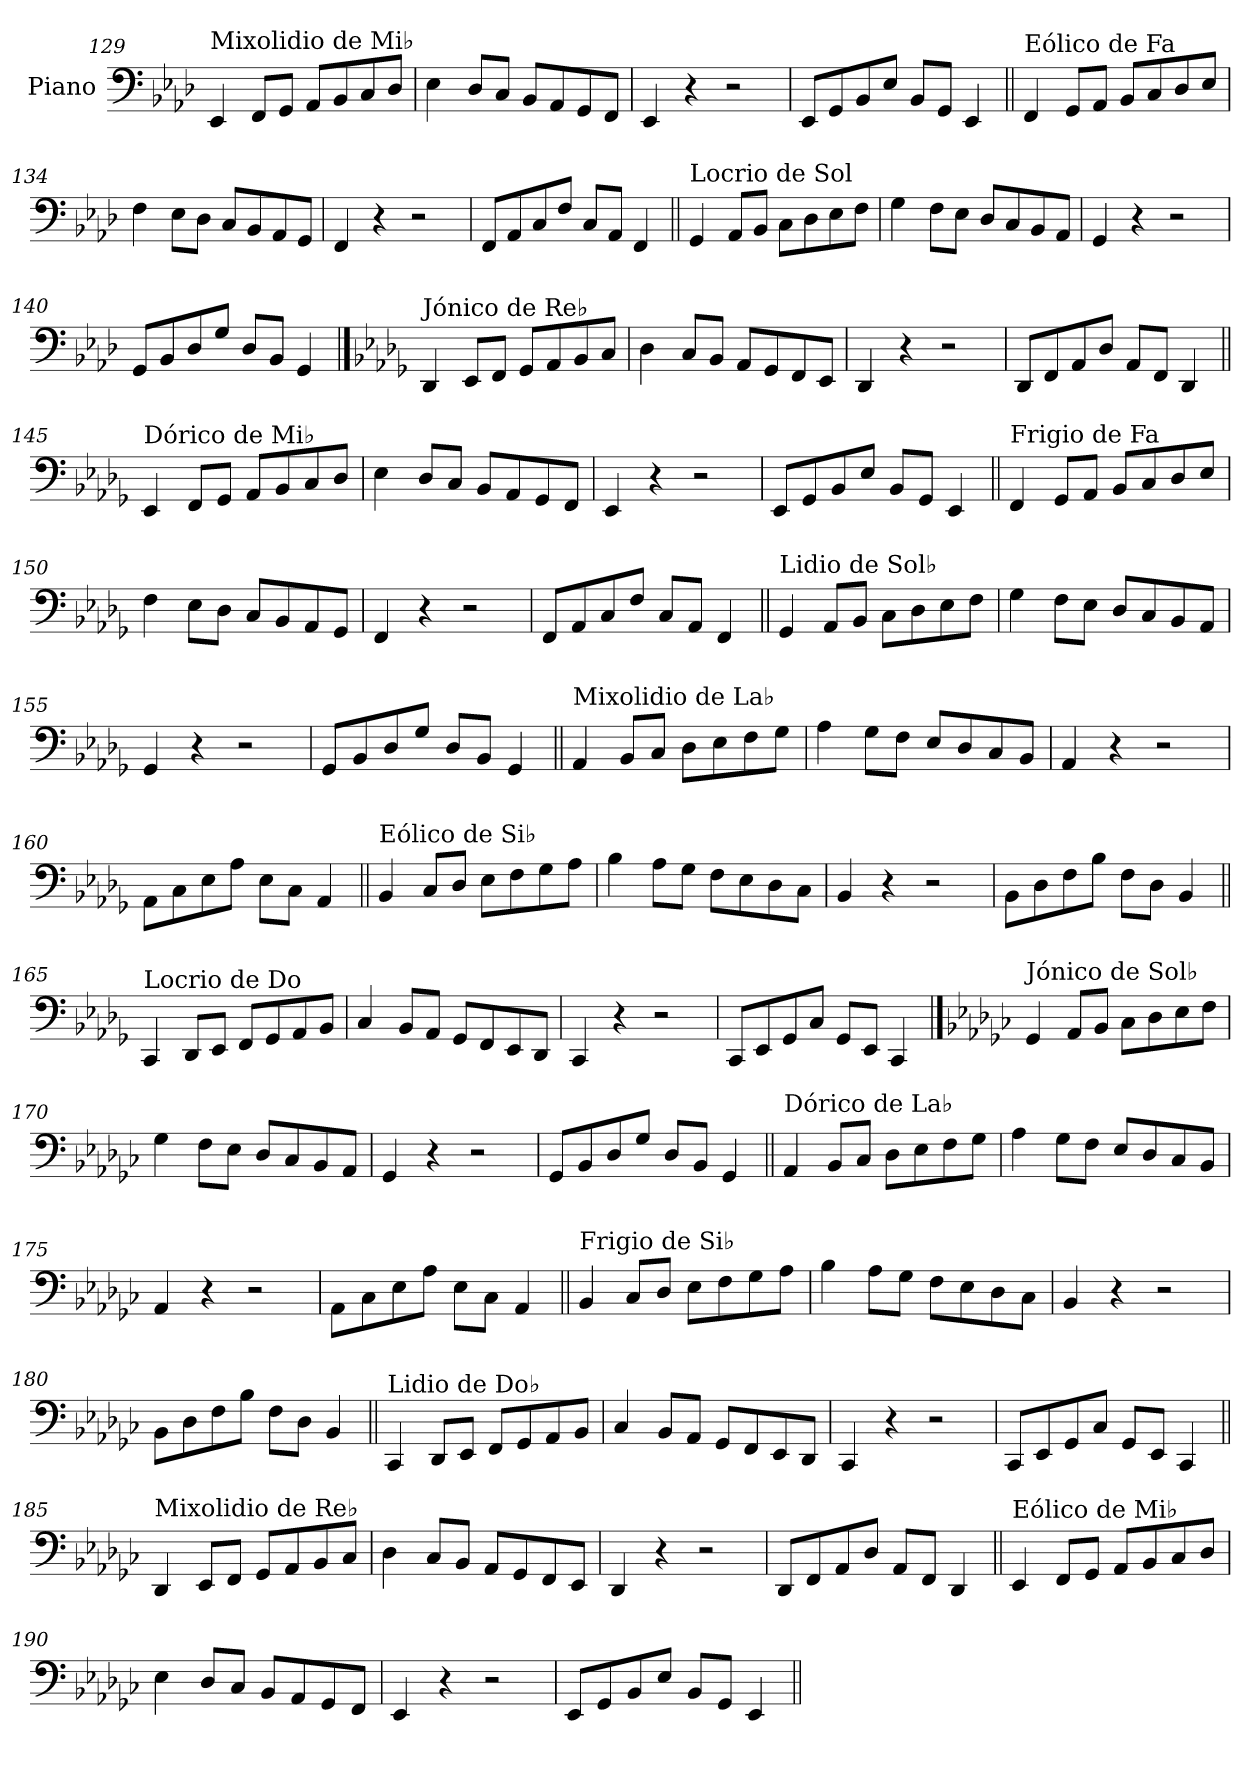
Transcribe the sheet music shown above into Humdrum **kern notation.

**kern
*part1
*staff1
*I"Piano
*I'Pno.
!!LO:LB:g=z
*clefF4
*k[b-e-a-d-]
=129
!LO:TX:a:t=Mixolidio de Mi♭
4EE-/
8FF/L
8GG/J
8AA-/L
8BB-/
8C/
8D-/J
=130
4E-\
8D-/L
8C/J
8BB-/L
8AA-/
8GG/
8FF/J
=131
4EE-/
4r
2r
=132
8EE-/L
8GG/
8BB-/
8E-/J
8BB-/L
8GG/J
4EE-/
!!LO:LB:g=z
=133||
!LO:TX:a:t=Eólico de Fa
4FF/
8GG/L
8AA-/J
8BB-/L
8C/
8D-/
8E-/J
=134
4F\
8E-\L
8D-\J
8C/L
8BB-/
8AA-/
8GG/J
=135
4FF/
4r
2r
=136
8FF/L
8AA-/
8C/
8F/J
8C/L
8AA-/J
4FF/
!!LO:LB:g=z
=137||
!LO:TX:a:t=Locrio de Sol
4GG/
8AA-/L
8BB-/J
8C\L
8D-\
8E-\
8F\J
=138
4G\
8F\L
8E-\J
8D-/L
8C/
8BB-/
8AA-/J
=139
4GG/
4r
2r
=140
8GG/L
8BB-/
8D-/
8G/J
8D-/L
8BB-/J
4GG/
!!LO:PB:g=z
==141
*k[b-e-a-d-g-]
!LO:TX:a:t=Jónico de Re♭
4DD-/
8EE-/L
8FF/J
8GG-/L
8AA-/
8BB-/
8C/J
=142
4D-\
8C/L
8BB-/J
8AA-/L
8GG-/
8FF/
8EE-/J
=143
4DD-/
4r
2r
=144
8DD-/L
8FF/
8AA-/
8D-/J
8AA-/L
8FF/J
4DD-/
!!LO:LB:g=z
=145||
!LO:TX:a:t=Dórico de Mi♭
4EE-/
8FF/L
8GG-/J
8AA-/L
8BB-/
8C/
8D-/J
=146
4E-\
8D-/L
8C/J
8BB-/L
8AA-/
8GG-/
8FF/J
=147
4EE-/
4r
2r
=148
8EE-/L
8GG-/
8BB-/
8E-/J
8BB-/L
8GG-/J
4EE-/
!!LO:LB:g=z
=149||
!LO:TX:a:t=Frigio de Fa
4FF/
8GG-/L
8AA-/J
8BB-/L
8C/
8D-/
8E-/J
=150
4F\
8E-\L
8D-\J
8C/L
8BB-/
8AA-/
8GG-/J
=151
4FF/
4r
2r
=152
8FF/L
8AA-/
8C/
8F/J
8C/L
8AA-/J
4FF/
!!LO:LB:g=z
=153||
!LO:TX:a:t=Lidio de Sol♭
4GG-/
8AA-/L
8BB-/J
8C\L
8D-\
8E-\
8F\J
=154
4G-\
8F\L
8E-\J
8D-/L
8C/
8BB-/
8AA-/J
=155
4GG-/
4r
2r
=156
8GG-/L
8BB-/
8D-/
8G-/J
8D-/L
8BB-/J
4GG-/
!!LO:LB:g=z
=157||
!LO:TX:a:t=Mixolidio de La♭
4AA-/
8BB-/L
8C/J
8D-\L
8E-\
8F\
8G-\J
=158
4A-\
8G-\L
8F\J
8E-/L
8D-/
8C/
8BB-/J
=159
4AA-/
4r
2r
=160
8AA-\L
8C\
8E-\
8A-\J
8E-\L
8C\J
4AA-/
!!LO:LB:g=z
=161||
!LO:TX:a:t=Eólico de Si♭
4BB-/
8C/L
8D-/J
8E-\L
8F\
8G-\
8A-\J
=162
4B-\
8A-\L
8G-\J
8F\L
8E-\
8D-\
8C\J
=163
4BB-/
4r
2r
=164
8BB-\L
8D-\
8F\
8B-\J
8F\L
8D-\J
4BB-/
!!LO:LB:g=z
=165||
!LO:TX:a:t=Locrio de Do
4CC/
8DD-/L
8EE-/J
8FF/L
8GG-/
8AA-/
8BB-/J
=166
4C/
8BB-/L
8AA-/J
8GG-/L
8FF/
8EE-/
8DD-/J
=167
4CC/
4r
2r
=168
8CC/L
8EE-/
8GG-/
8C/J
8GG-/L
8EE-/J
4CC/
!!LO:PB:g=z
==169
*k[b-e-a-d-g-c-]
!LO:TX:a:t=Jónico de Sol♭
4GG-/
8AA-/L
8BB-/J
8C-\L
8D-\
8E-\
8F\J
=170
4G-\
8F\L
8E-\J
8D-/L
8C-/
8BB-/
8AA-/J
=171
4GG-/
4r
2r
=172
8GG-/L
8BB-/
8D-/
8G-/J
8D-/L
8BB-/J
4GG-/
!!LO:LB:g=z
=173||
!LO:TX:a:t=Dórico de La♭
4AA-/
8BB-/L
8C-/J
8D-\L
8E-\
8F\
8G-\J
=174
4A-\
8G-\L
8F\J
8E-/L
8D-/
8C-/
8BB-/J
=175
4AA-/
4r
2r
=176
8AA-\L
8C-\
8E-\
8A-\J
8E-\L
8C-\J
4AA-/
!!LO:LB:g=z
=177||
!LO:TX:a:t=Frigio de Si♭
4BB-/
8C-/L
8D-/J
8E-\L
8F\
8G-\
8A-\J
=178
4B-\
8A-\L
8G-\J
8F\L
8E-\
8D-\
8C-\J
=179
4BB-/
4r
2r
=180
8BB-\L
8D-\
8F\
8B-\J
8F\L
8D-\J
4BB-/
!!LO:LB:g=z
=181||
!LO:TX:a:t=Lidio de Do♭
4CC-/
8DD-/L
8EE-/J
8FF/L
8GG-/
8AA-/
8BB-/J
=182
4C-/
8BB-/L
8AA-/J
8GG-/L
8FF/
8EE-/
8DD-/J
=183
4CC-/
4r
2r
=184
8CC-/L
8EE-/
8GG-/
8C-/J
8GG-/L
8EE-/J
4CC-/
!!LO:LB:g=z
=185||
!LO:TX:a:t=Mixolidio de Re♭
4DD-/
8EE-/L
8FF/J
8GG-/L
8AA-/
8BB-/
8C-/J
=186
4D-\
8C-/L
8BB-/J
8AA-/L
8GG-/
8FF/
8EE-/J
=187
4DD-/
4r
2r
=188
8DD-/L
8FF/
8AA-/
8D-/J
8AA-/L
8FF/J
4DD-/
!!LO:LB:g=z
=189||
!LO:TX:a:t=Eólico de Mi♭
4EE-/
8FF/L
8GG-/J
8AA-/L
8BB-/
8C-/
8D-/J
=190
4E-\
8D-/L
8C-/J
8BB-/L
8AA-/
8GG-/
8FF/J
=191
4EE-/
4r
2r
=192
8EE-/L
8GG-/
8BB-/
8E-/J
8BB-/L
8GG-/J
4EE-/
=||
*-
